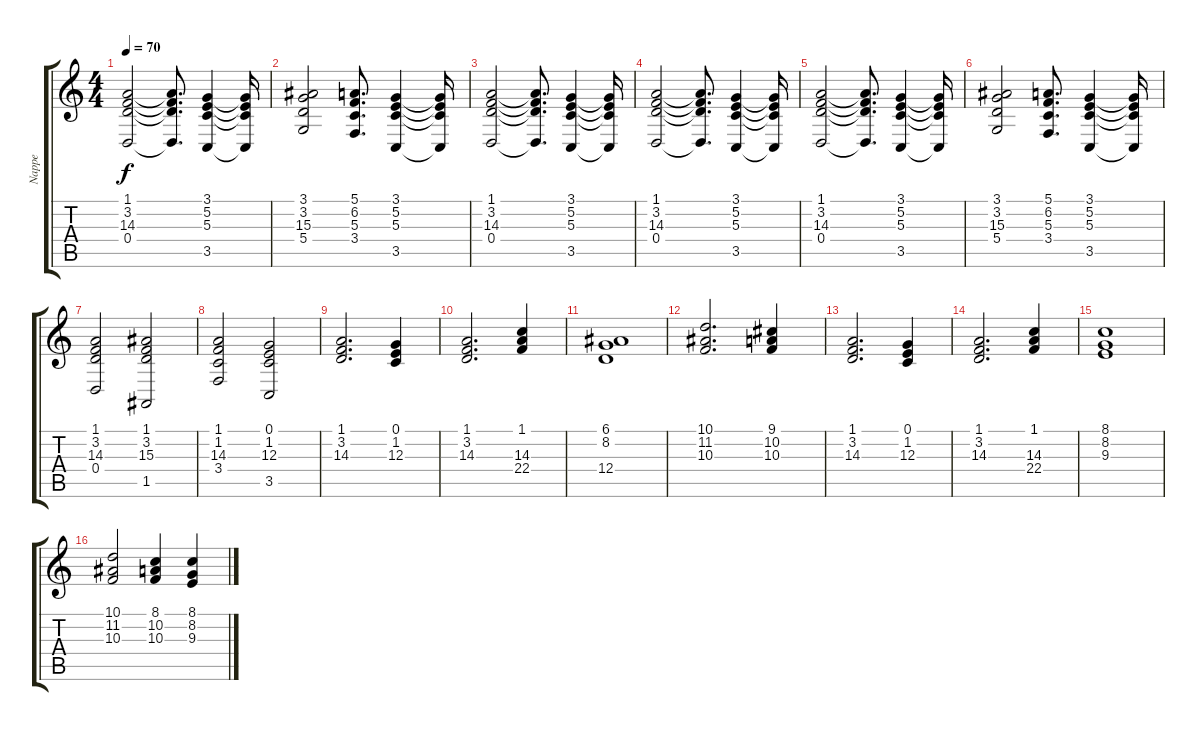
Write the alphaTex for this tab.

\track ("Nappe" "Nappe") {instrument stringensemble1}
\staff {score tabs}
\tuning (E4 B3 G3 D3 A2 E2) {hide}
\ts (4 4)
\tempo 70
\clef g2
\ks c
(1.1 3.2 14.3 0.4).2{dy f} (1.1{t} 3.2{t} 14.3{t} 0.4{t}).8{d} (3.1 5.2 5.3 3.5).4 (3.1{t} 5.2{t} 5.3{t} 3.5{t}).16 |
(3.1 3.2 15.3 5.4).2 (5.1 6.2 5.3 3.4).8{d} (3.1 5.2 5.3 3.5).4 (3.1{t} 5.2{t} 5.3{t} 3.5{t}).16 |
(1.1 3.2 14.3 0.4).2 (1.1{t} 3.2{t} 14.3{t} 0.4{t}).8{d} (3.1 5.2 5.3 3.5).4 (3.1{t} 5.2{t} 5.3{t} 3.5{t}).16 |
(1.1 3.2 14.3 0.4).2 (1.1{t} 3.2{t} 14.3{t} 0.4{t}).8{d} (3.1 5.2 5.3 3.5).4 (3.1{t} 5.2{t} 5.3{t} 3.5{t}).16 |
(1.1 3.2 14.3 0.4).2 (1.1{t} 3.2{t} 14.3{t} 0.4{t}).8{d} (3.1 5.2 5.3 3.5).4 (3.1{t} 5.2{t} 5.3{t} 3.5{t}).16 |
(3.1 3.2 15.3 5.4).2 (5.1 6.2 5.3 3.4).8{d} (3.1 5.2 5.3 3.5).4 (3.1{t} 5.2{t} 5.3{t} 3.5{t}).16 |
(1.1 3.2 14.3 0.4).2 (1.1 3.2 15.3 1.5).2 |
(1.1 1.2 14.3 3.4).2 (0.1 1.2 12.3 3.5).2 |
(1.1 3.2 14.3).2{d} (0.1 1.2 12.3).4 |
(1.1 3.2 14.3).2{d} (1.1 14.3 22.4).4 |
(6.1 8.2 12.4).1 |
(10.1 11.2 10.3).2{d} (9.1 10.2 10.3).4 |
(1.1 3.2 14.3).2{d} (0.1 1.2 12.3).4 |
(1.1 3.2 14.3).2{d} (1.1 14.3 22.4).4 |
(8.1 8.2 9.3).1 |
(10.1 11.2 10.3).2 (8.1 10.2 10.3).4 (8.1 8.2 9.3).4
